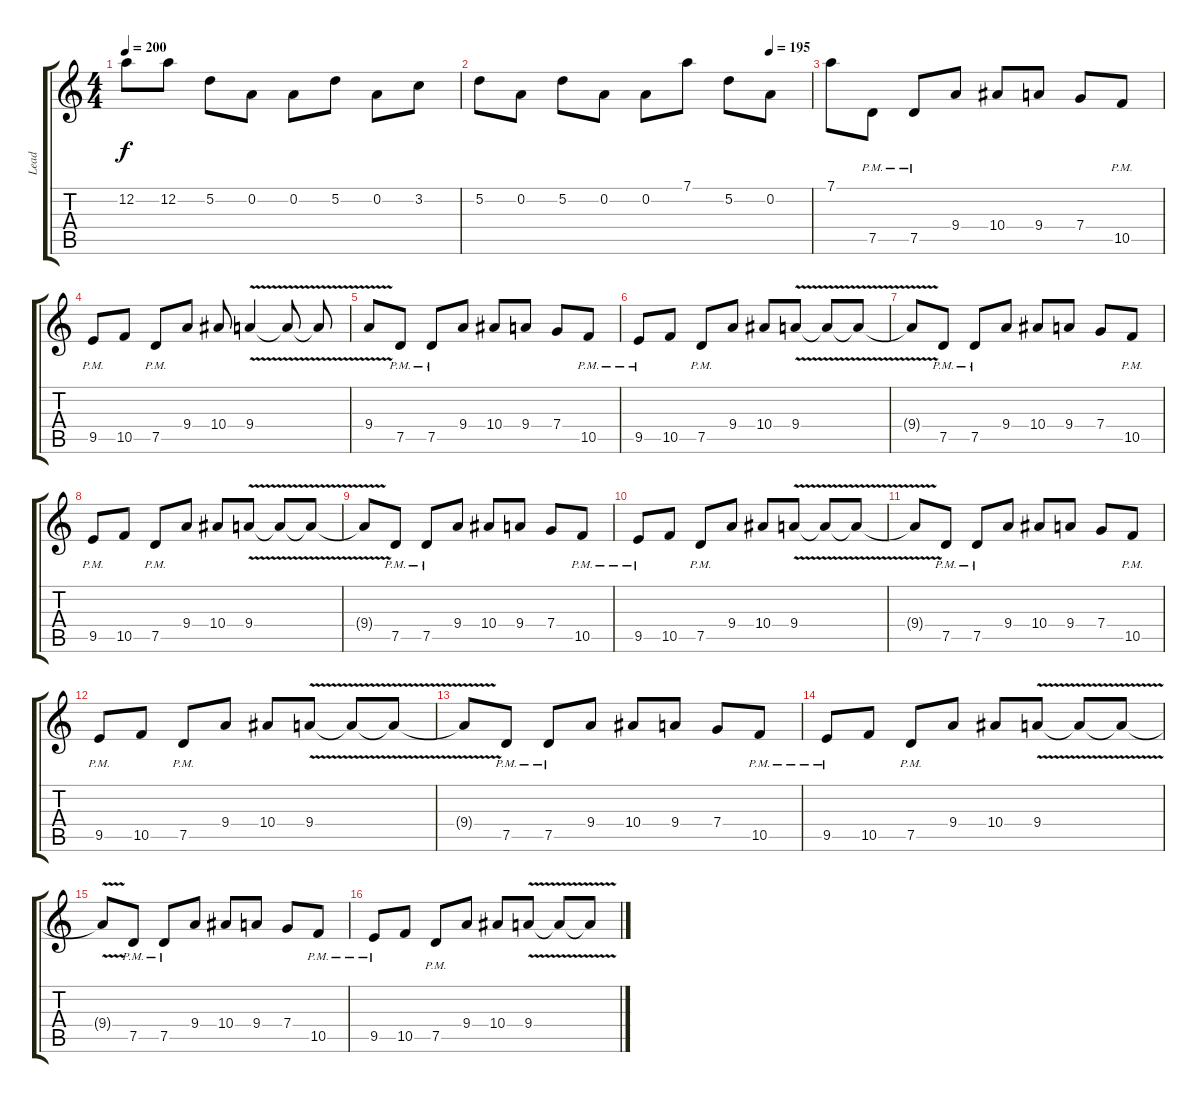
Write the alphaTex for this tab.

\track ("Lead" "Lead") {instrument distortionguitar}
\staff {score tabs}
\tuning (D4 A3 F3 C3 G2 D2) {hide}
\ts (4 4)
\tempo 200
\clef g2
\ks c
12.2.8{dy f} 12.2.8 5.2.8 0.2.8 0.2.8 5.2.8 0.2.8 3.2.8 |
\tempo (195 0.875)
5.2.8 0.2.8 5.2.8 0.2.8 0.2.8 7.1.8 5.2.8 0.2.8 |
7.1.8 7.5{pm}.8 7.5{pm}.8 9.4.8 10.4.8 9.4.8 7.4.8 10.5{pm}.8 |
9.5{pm}.8 10.5.8 7.5{pm}.8 9.4.8 10.4.8 9.4{v}.4 9.4{v t}.8 9.4{v t}.8 |
9.4{v}.8 7.5{pm}.8 7.5{pm}.8 9.4.8 10.4.8 9.4.8 7.4.8 10.5{pm}.8 |
9.5{pm}.8 10.5.8 7.5{pm}.8 9.4.8 10.4.8 9.4{v}.8 9.4{v t}.8 9.4{v t}.8 |
9.4{v t}.8 7.5{pm}.8 7.5{pm}.8 9.4.8 10.4.8 9.4.8 7.4.8 10.5{pm}.8 |
9.5{pm}.8 10.5.8 7.5{pm}.8 9.4.8 10.4.8 9.4{v}.8 9.4{v t}.8 9.4{v t}.8 |
9.4{v t}.8 7.5{pm}.8 7.5{pm}.8 9.4.8 10.4.8 9.4.8 7.4.8 10.5{pm}.8 |
9.5{pm}.8 10.5.8 7.5{pm}.8 9.4.8 10.4.8 9.4{v}.8 9.4{v t}.8 9.4{v t}.8 |
9.4{v t}.8 7.5{pm}.8 7.5{pm}.8 9.4.8 10.4.8 9.4.8 7.4.8 10.5{pm}.8 |
9.5{pm}.8 10.5.8 7.5{pm}.8 9.4.8 10.4.8 9.4{v}.8 9.4{v t}.8 9.4{v t}.8 |
9.4{v t}.8 7.5{pm}.8 7.5{pm}.8 9.4.8 10.4.8 9.4.8 7.4.8 10.5{pm}.8 |
9.5{pm}.8 10.5.8 7.5{pm}.8 9.4.8 10.4.8 9.4{v}.8 9.4{v t}.8 9.4{v t}.8 |
9.4{v t}.8 7.5{pm}.8 7.5{pm}.8 9.4.8 10.4.8 9.4.8 7.4.8 10.5{pm}.8 |
9.5{pm}.8 10.5.8 7.5{pm}.8 9.4.8 10.4.8 9.4{v}.8 9.4{v t}.8 9.4{v t}.8
